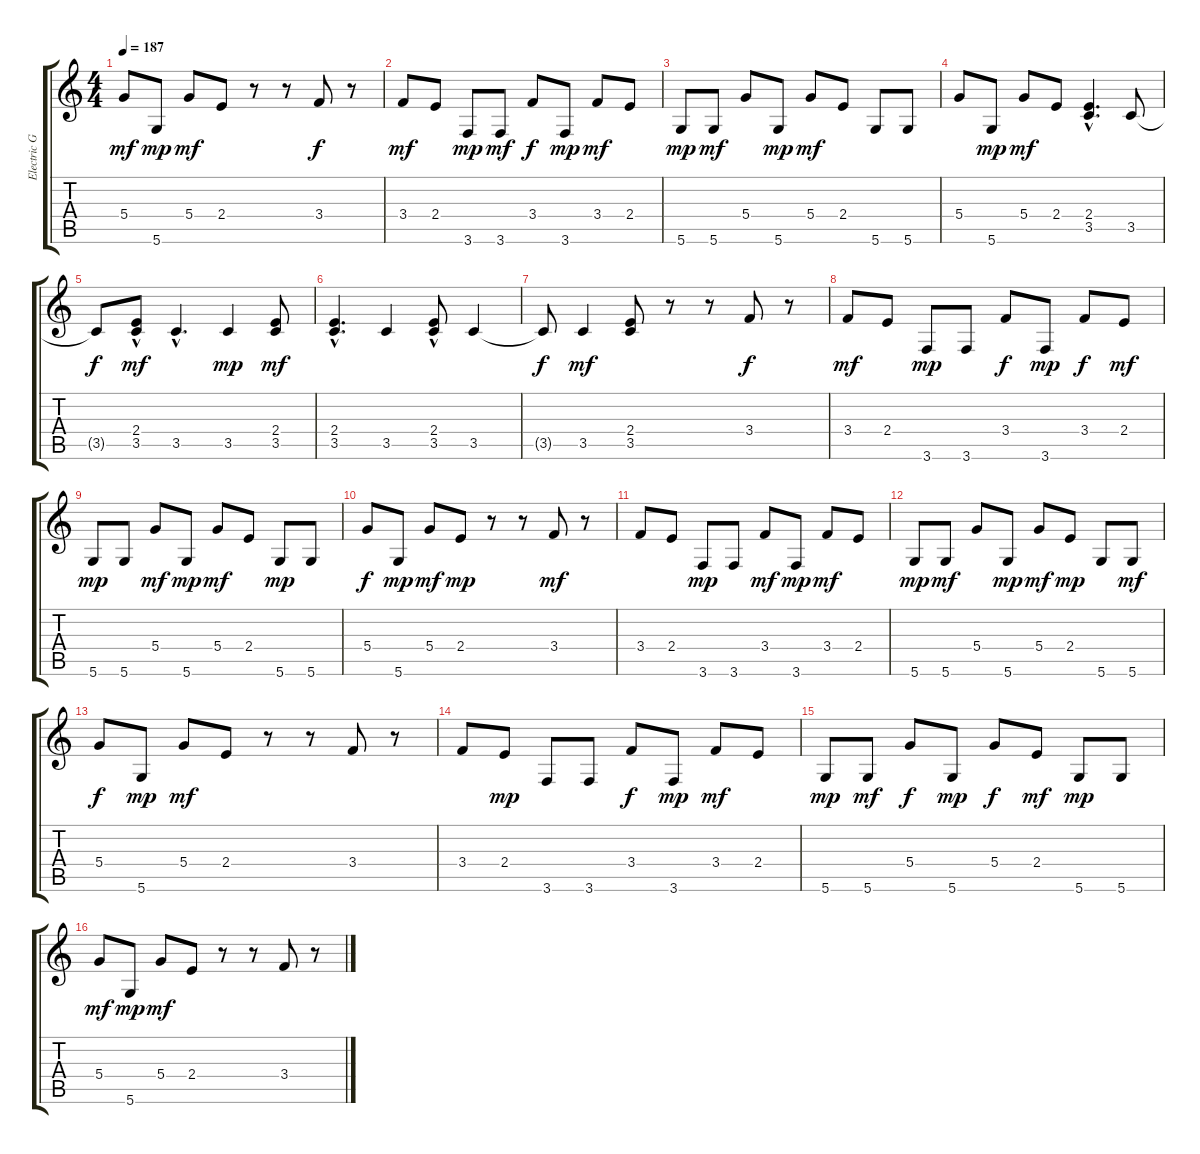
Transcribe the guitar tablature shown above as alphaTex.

\track ("Electric Guitar" "Electric G") {instrument distortionguitar}
\staff {score tabs}
\tuning (E4 B3 G3 D3 A2 D2) {hide}
\ts (4 4)
\tempo 187
\clef g2
\ks c
5.4.8{dy mf instrument distortionguitar} 5.6.8{dy mp instrument electricguitarmuted} 5.4.8{dy mf instrument distortionguitar} 2.4.8 r.8{instrument electricguitarmuted} r.8 3.4.8{dy f instrument distortionguitar} r.8{instrument electricguitarmuted} |
3.4.8{dy mf instrument distortionguitar} 2.4.8 3.6.8{dy mp instrument electricguitarmuted} 3.6.8{dy mf} 3.4.8{dy f instrument distortionguitar} 3.6.8{dy mp instrument electricguitarmuted} 3.4.8{dy mf instrument distortionguitar} 2.4.8 |
5.6.8{dy mp instrument electricguitarmuted} 5.6.8{dy mf} 5.4.8{instrument distortionguitar} 5.6.8{dy mp instrument electricguitarmuted} 5.4.8{dy mf instrument distortionguitar} 2.4.8 5.6.8{instrument electricguitarmuted} 5.6.8 |
5.4.8{instrument distortionguitar} 5.6.8{dy mp instrument electricguitarmuted} 5.4.8{dy mf instrument distortionguitar} 2.4.8 (2.4 3.5{hac}).4{d} 3.5.8 |
3.5{t}.8{dy f} (2.4{hac} 3.5).8{dy mf} 3.5{hac}.4{d} 3.5.4{dy mp} (2.4 3.5).8{dy mf} |
(2.4 3.5{hac}).4{d} 3.5.4 (2.4{hac} 3.5).8 3.5.4 |
3.5{t}.8{dy f} 3.5.4{dy mf} (2.4 3.5).8 r.8{instrument electricguitarmuted} r.8 3.4.8{dy f instrument distortionguitar} r.8{instrument electricguitarmuted} |
3.4.8{dy mf instrument distortionguitar} 2.4.8 3.6.8{dy mp instrument electricguitarmuted} 3.6.8 3.4.8{dy f instrument distortionguitar} 3.6.8{dy mp instrument electricguitarmuted} 3.4.8{dy f instrument distortionguitar} 2.4.8{dy mf} |
5.6.8{dy mp instrument electricguitarmuted} 5.6.8 5.4.8{dy mf instrument distortionguitar} 5.6.8{dy mp instrument electricguitarmuted} 5.4.8{dy mf instrument distortionguitar} 2.4.8 5.6.8{dy mp instrument electricguitarmuted} 5.6.8 |
5.4.8{dy f instrument distortionguitar} 5.6.8{dy mp instrument electricguitarmuted} 5.4.8{dy mf instrument distortionguitar} 2.4.8{dy mp} r.8{instrument electricguitarmuted} r.8 3.4.8{dy mf instrument distortionguitar} r.8{instrument electricguitarmuted} |
3.4.8{instrument distortionguitar} 2.4.8 3.6.8{dy mp instrument electricguitarmuted} 3.6.8 3.4.8{dy mf instrument distortionguitar} 3.6.8{dy mp instrument electricguitarmuted} 3.4.8{dy mf instrument distortionguitar} 2.4.8 |
5.6.8{dy mp instrument electricguitarmuted} 5.6.8{dy mf} 5.4.8{instrument distortionguitar} 5.6.8{dy mp instrument electricguitarmuted} 5.4.8{dy mf instrument distortionguitar} 2.4.8{dy mp} 5.6.8{instrument electricguitarmuted} 5.6.8{dy mf} |
5.4.8{dy f instrument distortionguitar} 5.6.8{dy mp instrument electricguitarmuted} 5.4.8{dy mf instrument distortionguitar} 2.4.8 r.8{instrument electricguitarmuted} r.8 3.4.8{instrument distortionguitar} r.8{instrument electricguitarmuted} |
3.4.8{instrument distortionguitar} 2.4.8{dy mp} 3.6.8{instrument electricguitarmuted} 3.6.8 3.4.8{dy f instrument distortionguitar} 3.6.8{dy mp instrument electricguitarmuted} 3.4.8{dy mf instrument distortionguitar} 2.4.8 |
5.6.8{dy mp instrument electricguitarmuted} 5.6.8{dy mf} 5.4.8{dy f instrument distortionguitar} 5.6.8{dy mp instrument electricguitarmuted} 5.4.8{dy f instrument distortionguitar} 2.4.8{dy mf} 5.6.8{dy mp instrument electricguitarmuted} 5.6.8 |
5.4.8{dy mf instrument distortionguitar} 5.6.8{dy mp instrument electricguitarmuted} 5.4.8{dy mf instrument distortionguitar} 2.4.8 r.8{instrument electricguitarmuted} r.8 3.4.8{instrument distortionguitar} r.8{instrument electricguitarmuted}
